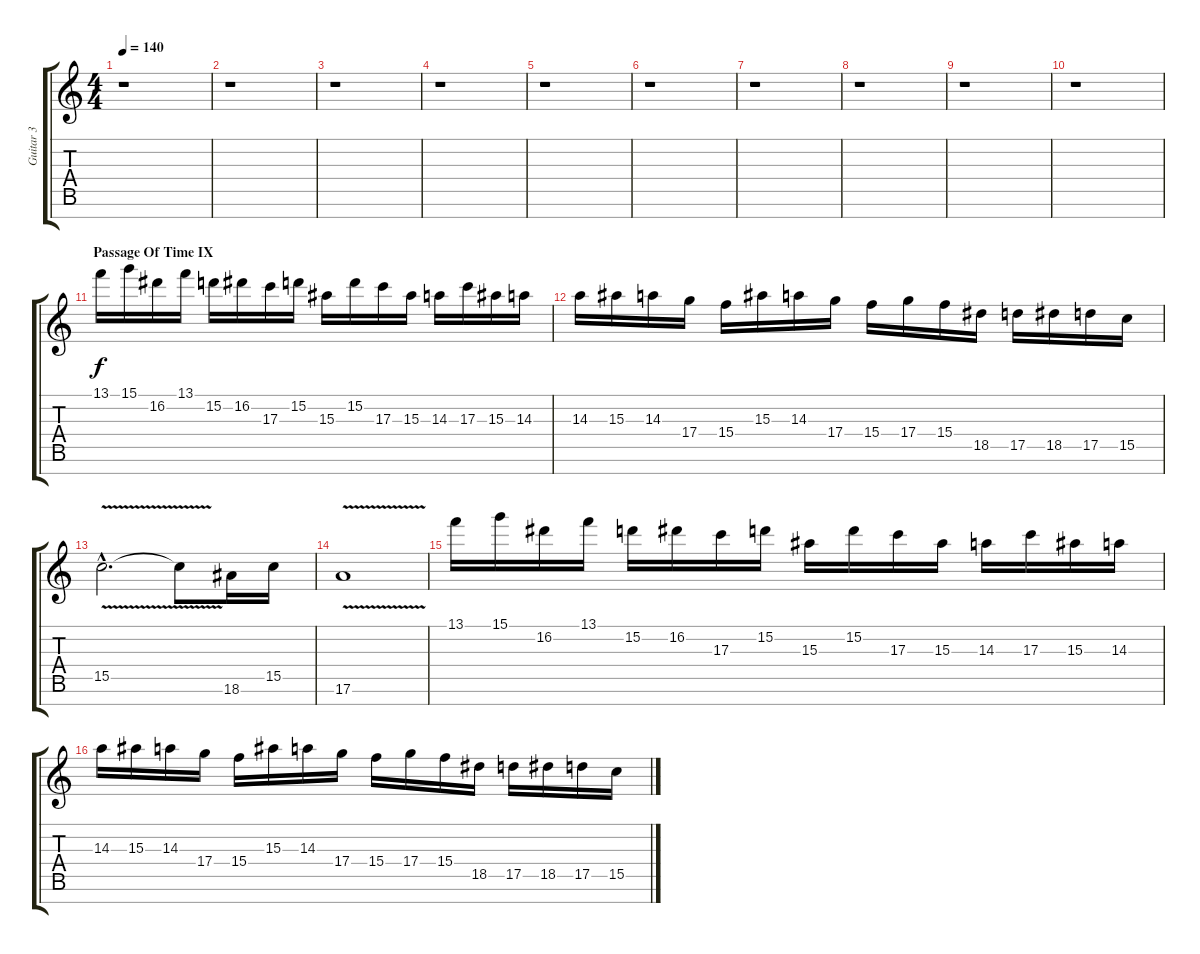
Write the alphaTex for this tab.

\track ("Guitar 3" "Guitar 3") {instrument distortionguitar}
\staff {score tabs}
\tuning (E4 B3 G3 D3 A2 E2 B1) {hide}
\ts (4 4)
\tempo 140
\clef g2
\ks c
r.1{dy f} |
r.1 |
\section ("" "")
r.1 |
r.1 |
r.1 |
r.1 |
r.1 |
r.1 |
r.1 |
r.1 |
\section ("" "Passage Of Time IX")
13.1.16{instrument distortionguitar} 15.1.16 16.2.16 13.1.16 15.2.16 16.2.16 17.3.16 15.2.16 15.3.16 15.2.16 17.3.16 15.3.16 14.3.16 17.3.16 15.3.16 14.3.16 |
14.3.16 15.3.16 14.3.16 17.4.16 15.4.16 15.3.16 14.3.16 17.4.16 15.4.16 17.4.16 15.4.16 18.5.16 17.5.16 18.5.16 17.5.16 15.5.16 |
15.5{v hac}.2{d} 15.5{t}.8 18.6.16 15.5.16 |
17.6{v}.1 |
13.1.16 15.1.16 16.2.16 13.1.16 15.2.16 16.2.16 17.3.16 15.2.16 15.3.16 15.2.16 17.3.16 15.3.16 14.3.16 17.3.16 15.3.16 14.3.16 |
14.3.16 15.3.16 14.3.16 17.4.16 15.4.16 15.3.16 14.3.16 17.4.16 15.4.16 17.4.16 15.4.16 18.5.16 17.5.16 18.5.16 17.5.16 15.5.16
